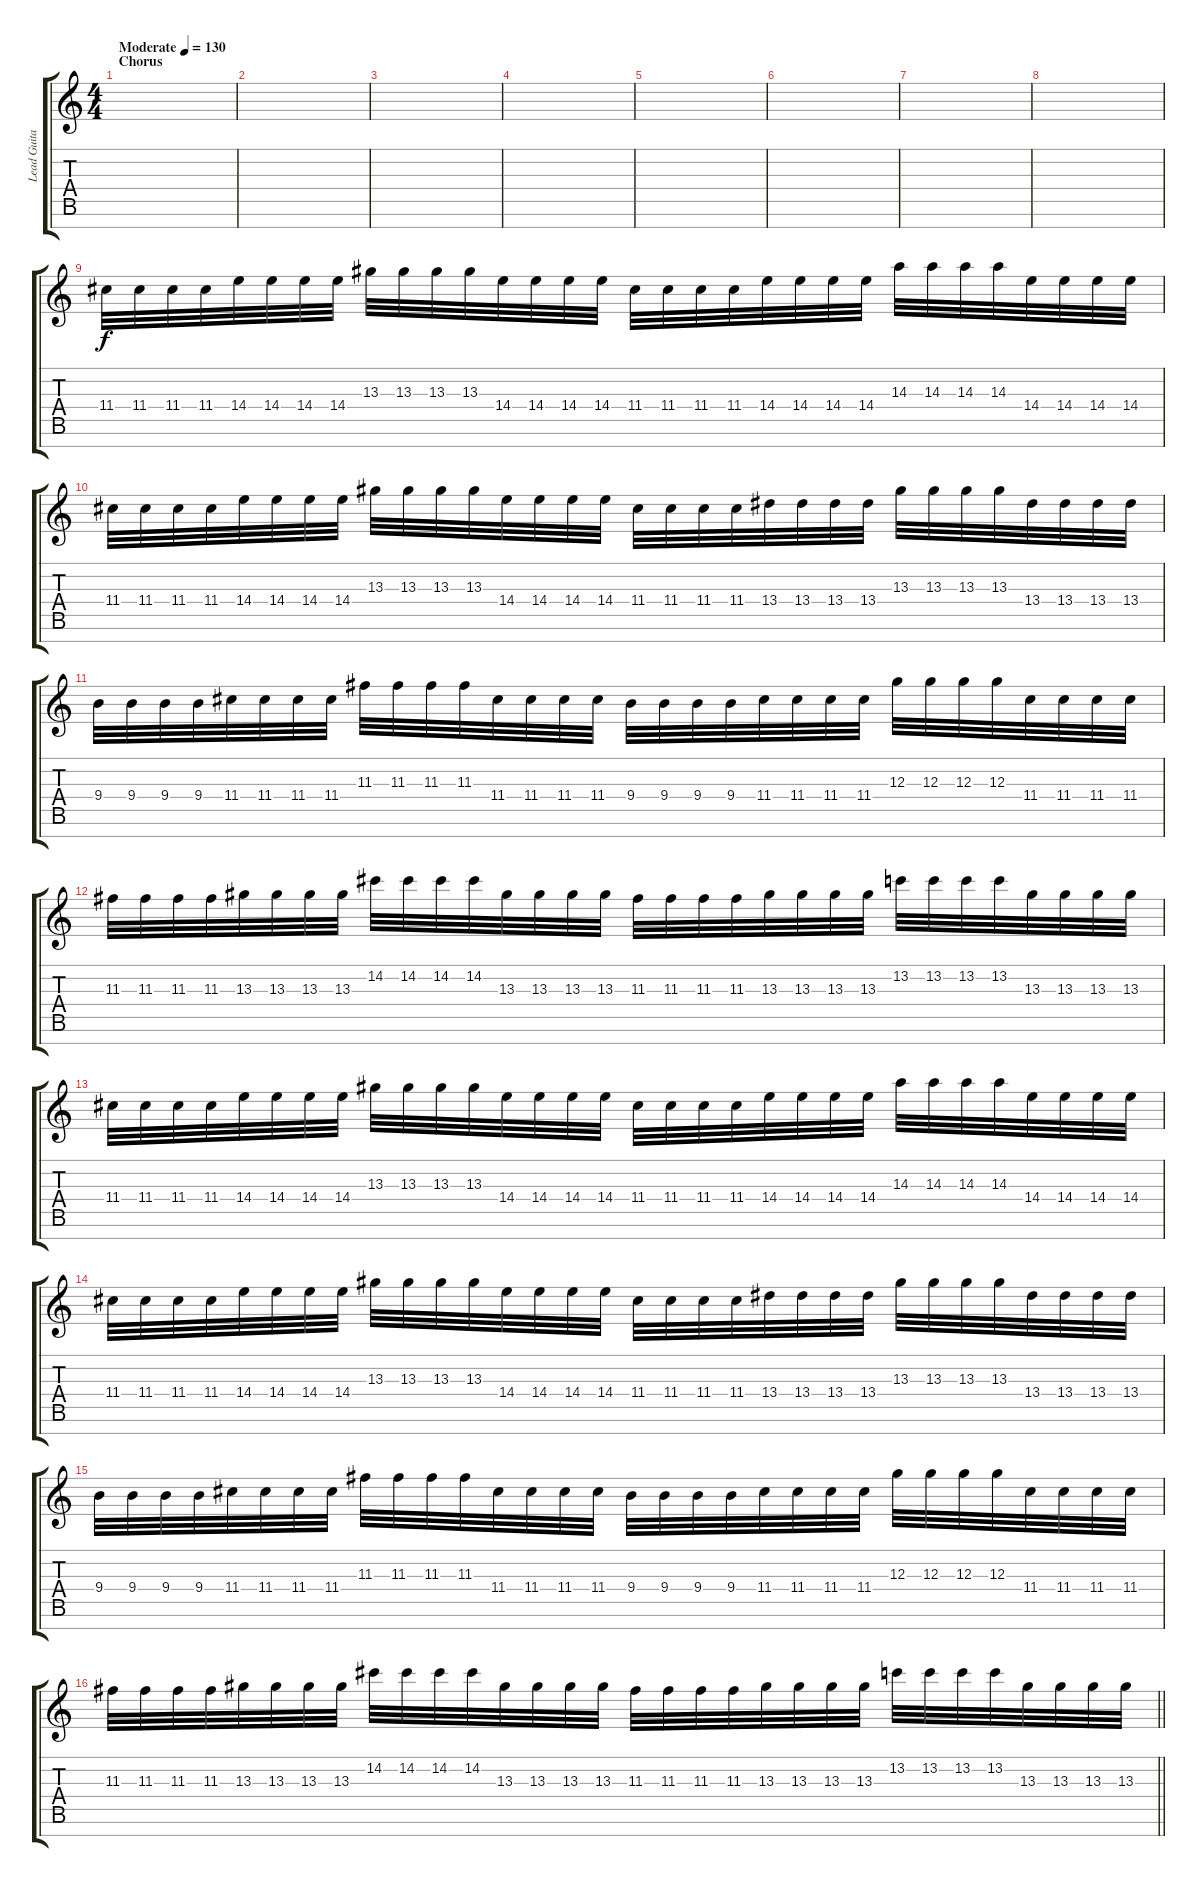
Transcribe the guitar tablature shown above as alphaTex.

\track ("Lead Guitar" "Lead Guita") {instrument distortionguitar}
\staff {score tabs}
\tuning (E4 B3 G3 D3 A2 E2 B1) {hide}
\ts (4 4)
\section ("" "Chorus")
\tempo (130 "Moderate")
\clef g2
\ks c
|
|
|
|
|
|
|
|
11.4.32 11.4.32 11.4.32 11.4.32 14.4.32 14.4.32 14.4.32 14.4.32 13.3.32 13.3.32 13.3.32 13.3.32 14.4.32 14.4.32 14.4.32 14.4.32 11.4.32 11.4.32 11.4.32 11.4.32 14.4.32 14.4.32 14.4.32 14.4.32 14.3.32 14.3.32 14.3.32 14.3.32 14.4.32 14.4.32 14.4.32 14.4.32 |
11.4.32 11.4.32 11.4.32 11.4.32 14.4.32 14.4.32 14.4.32 14.4.32 13.3.32 13.3.32 13.3.32 13.3.32 14.4.32 14.4.32 14.4.32 14.4.32 11.4.32 11.4.32 11.4.32 11.4.32 13.4.32 13.4.32 13.4.32 13.4.32 13.3.32 13.3.32 13.3.32 13.3.32 13.4.32 13.4.32 13.4.32 13.4.32 |
9.4.32 9.4.32 9.4.32 9.4.32 11.4.32 11.4.32 11.4.32 11.4.32 11.3.32 11.3.32 11.3.32 11.3.32 11.4.32 11.4.32 11.4.32 11.4.32 9.4.32 9.4.32 9.4.32 9.4.32 11.4.32 11.4.32 11.4.32 11.4.32 12.3.32 12.3.32 12.3.32 12.3.32 11.4.32 11.4.32 11.4.32 11.4.32 |
11.3.32 11.3.32 11.3.32 11.3.32 13.3.32 13.3.32 13.3.32 13.3.32 14.2.32 14.2.32 14.2.32 14.2.32 13.3.32 13.3.32 13.3.32 13.3.32 11.3.32 11.3.32 11.3.32 11.3.32 13.3.32 13.3.32 13.3.32 13.3.32 13.2.32 13.2.32 13.2.32 13.2.32 13.3.32 13.3.32 13.3.32 13.3.32 |
11.4.32 11.4.32 11.4.32 11.4.32 14.4.32 14.4.32 14.4.32 14.4.32 13.3.32 13.3.32 13.3.32 13.3.32 14.4.32 14.4.32 14.4.32 14.4.32 11.4.32 11.4.32 11.4.32 11.4.32 14.4.32 14.4.32 14.4.32 14.4.32 14.3.32 14.3.32 14.3.32 14.3.32 14.4.32 14.4.32 14.4.32 14.4.32 |
11.4.32 11.4.32 11.4.32 11.4.32 14.4.32 14.4.32 14.4.32 14.4.32 13.3.32 13.3.32 13.3.32 13.3.32 14.4.32 14.4.32 14.4.32 14.4.32 11.4.32 11.4.32 11.4.32 11.4.32 13.4.32 13.4.32 13.4.32 13.4.32 13.3.32 13.3.32 13.3.32 13.3.32 13.4.32 13.4.32 13.4.32 13.4.32 |
9.4.32 9.4.32 9.4.32 9.4.32 11.4.32 11.4.32 11.4.32 11.4.32 11.3.32 11.3.32 11.3.32 11.3.32 11.4.32 11.4.32 11.4.32 11.4.32 9.4.32 9.4.32 9.4.32 9.4.32 11.4.32 11.4.32 11.4.32 11.4.32 12.3.32 12.3.32 12.3.32 12.3.32 11.4.32 11.4.32 11.4.32 11.4.32 |
\barLineRight lightlight
11.3.32 11.3.32 11.3.32 11.3.32 13.3.32 13.3.32 13.3.32 13.3.32 14.2.32 14.2.32 14.2.32 14.2.32 13.3.32 13.3.32 13.3.32 13.3.32 11.3.32 11.3.32 11.3.32 11.3.32 13.3.32 13.3.32 13.3.32 13.3.32 13.2.32 13.2.32 13.2.32 13.2.32 13.3.32 13.3.32 13.3.32 13.3.32
